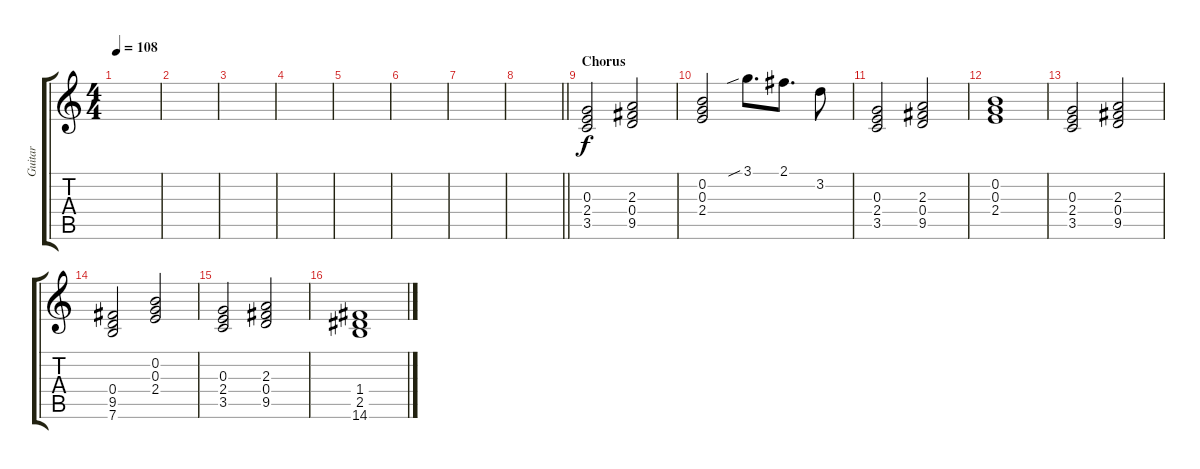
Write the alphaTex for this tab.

\track ("Guitar" "Guitar") {instrument distortionguitar}
\staff {score tabs}
\tuning (E4 B3 G3 D3 A2 E2) {hide}
\ts (4 4)
\tempo 108
\clef g2
\ks c
|
|
|
|
|
|
|
\barLineRight lightlight
|
\section ("" "Chorus")
(0.3 2.4 3.5).2 (2.3 0.4 9.5).2 |
(0.2 0.3 2.4).2 3.1{sib}.8{d volume 13} 2.1.8{d} 3.2.8 |
(0.3 2.4 3.5).2{volume 9} (2.3 0.4 9.5).2 |
(0.2 0.3 2.4).1 |
(0.3 2.4 3.5).2 (2.3 0.4 9.5).2 |
(0.4 9.5 7.6).2 (0.2 0.3 2.4).2 |
(0.3 2.4 3.5).2 (2.3 0.4 9.5).2 |
(1.4 2.5 14.6).1
